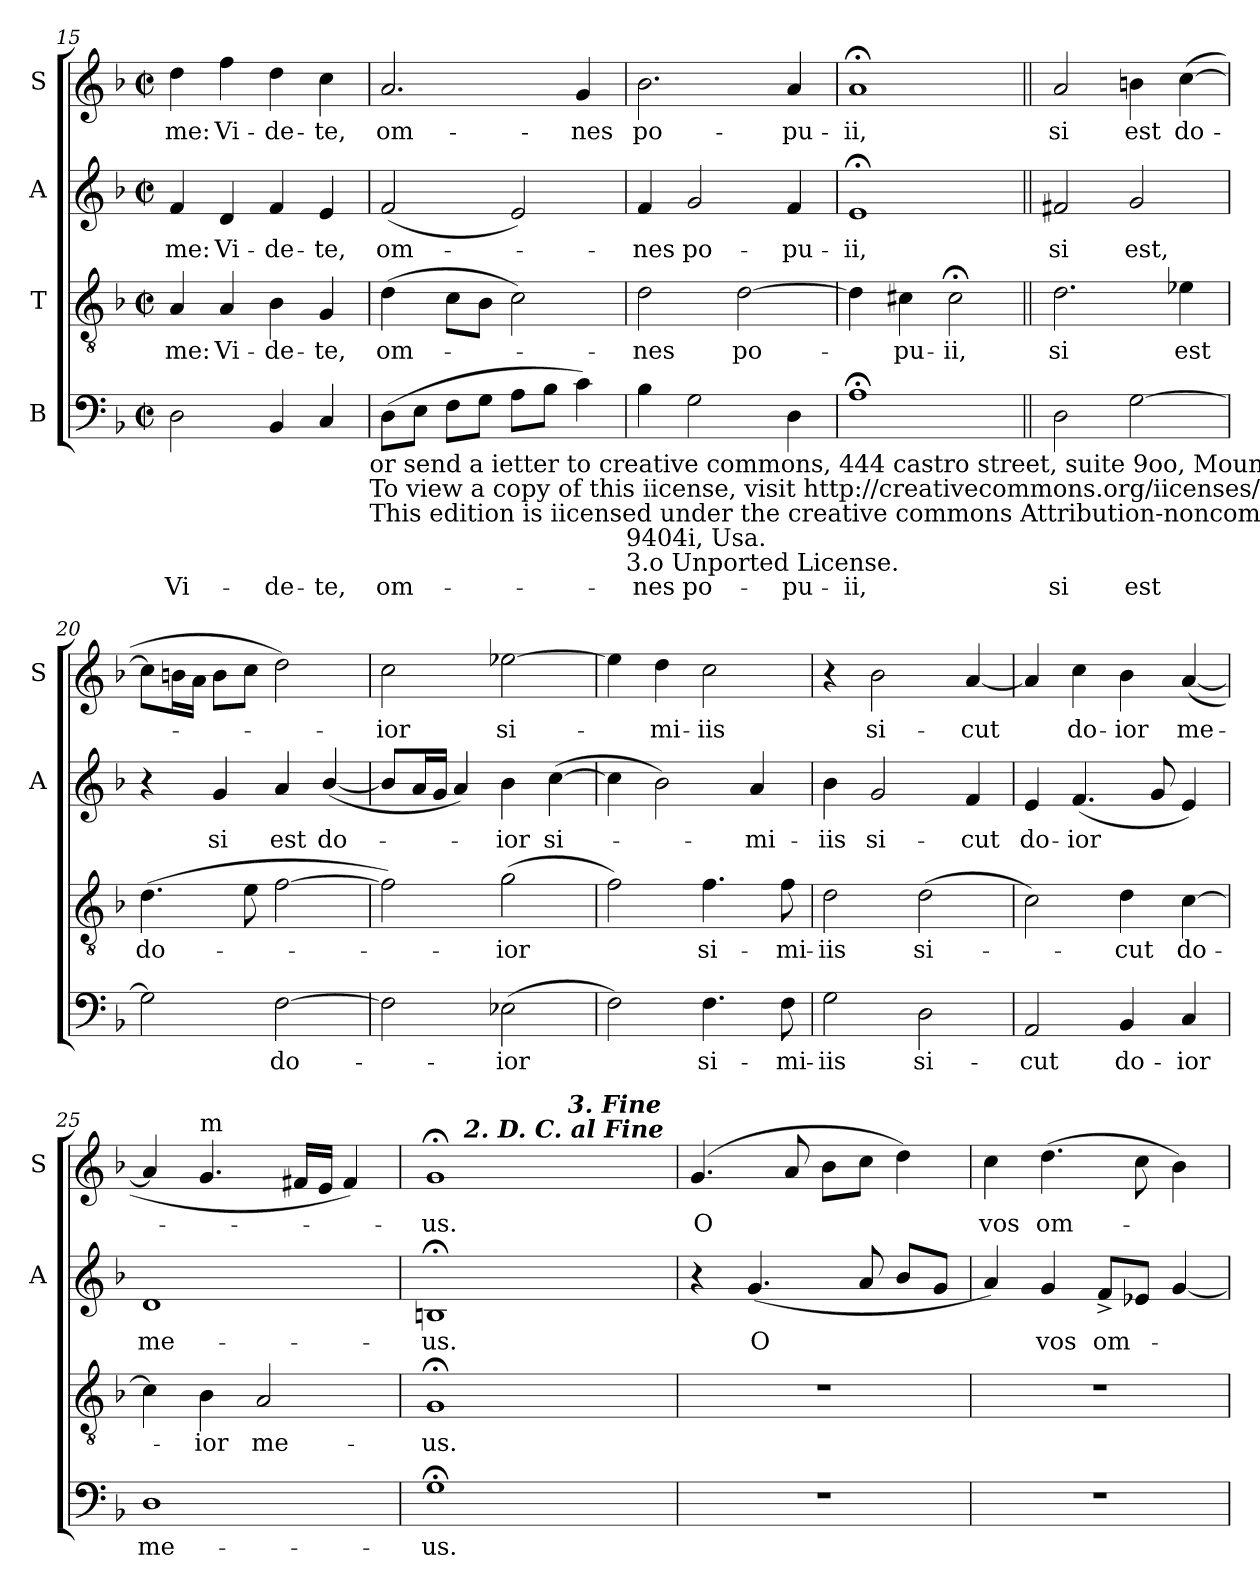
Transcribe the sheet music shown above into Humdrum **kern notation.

**kern	**text	**kern	**text	**kern	**text	**kern	**text
*part4	*part4	*part3	*part3	*part2	*part2	*part1	*part1
*staff4	*staff4	*staff3	*staff3	*staff2	*staff2	*staff1	*staff1
*I"B	*	*I"T	*	*I"A	*	*I"S	*
*	*	*	*	*I'A	*	*I'S	*
*clefF4	*	*clefGv2	*	*clefG2	*	*clefG2	*
*ITrd-3c-5	*	*	*	*	*	*	*
*k[b-e-]	*	*k[b-]	*	*k[b-]	*	*k[b-]	*
*B-:	*	*F:	*	*F:	*	*F:	*
*M2/2	*	*M2/2	*	*M2/2	*	*M2/2	*
*met(c|)	*	*met(c|)	*	*met(c|)	*	*met(c|)	*
=15	=15	=15	=15	=15	=15	=15	=15
!	!LO:LY:b	!	!LO:LY:b	!	!LO:LY:b	!	!LO:LY:b
2G\	Vi-	4A/	me:	4f/	me:	4dd\	me:
!	!	!	!LO:LY:b	!	!LO:LY:b	!	!LO:LY:b
.	.	4A/	Vi-	4d/	Vi-	4ff\	Vi-
!	!LO:LY:b	!	!LO:LY:b	!	!LO:LY:b	!	!LO:LY:b
4E-/	-de-	4B-\	-de-	4f/	-de-	4dd\	-de-
!	!LO:LY:b:rj	!	!LO:LY:b:rj	!	!LO:LY:b:rj	!	!LO:LY:b:rj
4F/	-te,	4G/	-te,	4e/	-te,	4cc\	-te,
!LO:TX:b:t=or send a ietter to creative commons, 444 castro street, suite 9oo, Mountain View, caiifornia,	!	!	!	!	!	!	!
!LO:TX:b:t=To view a copy of this iicense, visit http&colon;//creativecommons.org/iicenses/by-nc-sa/3.o/	!	!	!	!	!	!	!
!LO:TX:b:t=This edition is iicensed under the creative commons Attribution-noncommerciai-shareaiike	!	!	!	!	!	!	!
=16	=16	=16	=16	=16	=16	=16	=16
!	!LO:LY:b	!	!LO:LY:b	!	!LO:LY:b	!	!LO:LY:b
(>8G\L	om-	(>4d\	om-	(<2f/	om-	2.a/	om-
8A\J	.	.	.	.	.	.	.
8B-\L	.	8c\L	.	.	.	.	.
8c\J	.	8B-\J	.	.	.	.	.
8d\L	.	2c\)	.	2e/)	.	.	.
8e-\J	.	.	.	.	.	.	.
!	!	!	!	!	!	!	!LO:LY:b
4f\)	.	.	.	.	.	4g/	-nes
!LO:TX:b:t=9404i, Usa.	!	!	!	!	!	!	!
!LO:TX:b:t=3.o Unported License.	!	!	!	!	!	!	!
!!LO:PB:g=z
=17	=17	=17	=17	=17	=17	=17	=17
!	!LO:LY:b	!	!LO:LY:b	!	!LO:LY:b	!	!LO:LY:b
4e-\	-nes	2d\	-nes	4f/	-nes	2.b-\	po-
!	!LO:LY:b	!	!	!	!LO:LY:b	!	!
2c\	po-	.	.	2g/	po-	.	.
!	!	!	!LO:LY:b	!	!	!	!
.	.	[>2d\	po-	.	.	.	.
!	!LO:LY:b	!	!	!	!LO:LY:b	!	!LO:LY:b
4G\	-pu-	.	.	4f/	-pu-	4a/	-pu-
=18	=18	=18	=18	=18	=18	=18	=18
!	!LO:LY:b	!	!	!	!LO:LY:b	!	!LO:LY:b
1d;<	-ii,	4d\]	.	1e;	-ii,	1a;	-ii,
!	!	!	!LO:LY:b	!	!	!	!
.	.	4c#X\	-pu-	.	.	.	.
!	!	!	!LO:LY:b:rj	!	!	!	!
.	.	2c#;<\	-ii,	.	.	.	.
=19||	=19||	=19||	=19||	=19||	=19||	=19||	=19||
!	!LO:LY:b	!	!LO:LY:b	!	!LO:LY:b	!	!LO:LY:b
2G\	si	2.d\	si	2f#X/	si	2a/	si
!	!LO:LY:b	!	!	!	!LO:LY:b	!	!LO:LY:b
[>2c\	est	.	.	2g/	est,	4bn\	est
!	!	!	!LO:LY:b	!	!	!	!LO:LY:b
.	.	4e-X\	est	.	.	(>[>4cc\	do-
=20	=20	=20	=20	=20	=20	=20	=20
!	!	!	!LO:LY:b	!	!	!	!
2c\]	.	(>4.d\	do-	4r	.	8cc\L]	.
.	.	.	.	.	.	16b\L	.
.	.	.	.	.	.	16a\JJ	.
!	!	!	!	!	!LO:LY:b	!	!
.	.	.	.	4g/	si	8b\L	.
.	.	8e\	.	.	.	8cc\J	.
!	!LO:LY:b	!	!	!	!LO:LY:b	!	!
[>2B-\	do-	[>2f\	.	4a/	est	2dd\)	.
!	!	!	!	!	!LO:LY:b	!	!
.	.	.	.	(<[<4b-/	do-	.	.
=21	=21	=21	=21	=21	=21	=21	=21
!	!	!	!	!	!	!	!LO:LY:b
2B-\]	.	2f\])	.	8b-/L]	.	2cc\	-ior
.	.	.	.	16a/L	.	.	.
.	.	.	.	16g/JJ	.	.	.
.	.	.	.	4a/)	.	.	.
!	!LO:LY:b	!	!LO:LY:b	!	!LO:LY:b	!	!LO:LY:b
(>2A-X\	-ior	(>2g\	-ior	4b-\	-ior	[<2ee-X\	si-
!	!	!	!	!	!LO:LY:b	!	!
.	.	.	.	(>[<4cc\	si-	.	.
!!LO:LB:g=z
=22	=22	=22	=22	=22	=22	=22	=22
2B-\)	.	2f\)	.	4cc\]	.	4ee-\]	.
!	!	!	!	!	!	!	!LO:LY:b
.	.	.	.	2b-\)	.	4dd\	-mi-
!	!LO:LY:b	!	!LO:LY:b	!	!	!	!LO:LY:b
4.B-\	si-	4.f\	si-	.	.	2cc\	-iis
!	!	!	!	!	!LO:LY:b	!	!
.	.	.	.	4a/	-mi-	.	.
!	!LO:LY:b	!	!LO:LY:b	!	!	!	!
8B-\	-mi-	8f\	-mi-	.	.	.	.
=23	=23	=23	=23	=23	=23	=23	=23
!	!LO:LY:b	!	!LO:LY:b	!	!LO:LY:b	!	!
2c\	-iis	2d\	-iis	4b-\	-iis	4r	.
!	!	!	!	!	!LO:LY:b	!	!LO:LY:b
.	.	.	.	2g/	si-	2b-\	si-
!	!LO:LY:b	!	!LO:LY:b	!	!	!	!
2G\	si-	(>2d\	si-	.	.	.	.
!	!	!	!	!	!LO:LY:b	!	!LO:LY:b
.	.	.	.	4f/	-cut	[<4a/	-cut
=24	=24	=24	=24	=24	=24	=24	=24
!	!LO:LY:b	!	!	!	!LO:LY:b	!	!
2D/	-cut	2c\)	.	4e/	do-	4a/]	.
!	!	!	!	!	!LO:LY:b	!	!LO:LY:b
.	.	.	.	(<4.f/	-ior	4cc\	do-
!	!LO:LY:b	!	!LO:LY:b	!	!	!	!LO:LY:b:rj
4E-/	do-	4d\	-cut	.	.	4b-\	-ior
.	.	.	.	8g/	.	.	.
!	!LO:LY:b	!	!LO:LY:b	!	!	!	!LO:LY:b
4F/	-ior	[>4c\	do-	4e/)	.	(<[<4a/	me-
=25	=25	=25	=25	=25	=25	=25	=25
!	!LO:LY:b	!	!	!	!LO:LY:b	!	!
1G	me-	4c\]	.	1d	me-	4a/]	.
!	!	!	!	!	!	!LO:TX:a:t=m	!
!	!	!	!LO:LY:b	!	!	!	!
.	.	4B-\	-ior	.	.	4.g/	.
!	!	!	!LO:LY:b	!	!	!	!
.	.	2A/	me-	.	.	.	.
.	.	.	.	.	.	16f#/LL	.
.	.	.	.	.	.	16e/JJ	.
.	.	.	.	.	.	4f#/)	.
=26	=26	=26	=26	=26	=26	=26	=26
!	!LO:LY:b	!	!LO:LY:b	!	!LO:LY:b	!	!LO:LY:b
*	*	*	*	*	*	*^	*
*	*	*	*	*	*	*	*^	*
1c;<	-us.	1G;	-us.	1Bn;	-us.	1g;	8ryy	2ryy	-us.
!	!	!	!	!	!	!	!LO:TX:a:Bi:t=2. D. C. al Fine	!	!
.	.	.	.	.	.	.	2..ryy	.	.
.	.	.	.	.	.	.	.	16.ryy	.
!	!	!	!	!	!	!	!	!LO:TX:a:Bi:t=3. Fine	!
.	.	.	.	.	.	.	.	4ryy	.
.	.	.	.	.	.	.	.	8ryy	.
.	.	.	.	.	.	.	.	32ryy	.
!!LO:LB:g=z
=27	=27	=27	=27	=27	=27	=27	=27	=27	=27
!	!	!	!	!	!	!	!	!	!LO:LY:b
*	*	*	*	*	*	*v	*v	*v	*
1r	.	1r	.	4r	.	(<4.g/	O
!	!	!	!	!	!LO:LY:b	!	!
.	.	.	.	(<4.g/	O	.	.
.	.	.	.	.	.	8a/	.
.	.	.	.	.	.	8b-\L	.
.	.	.	.	8a/	.	8cc\J	.
.	.	.	.	8b-/L	.	4dd\)	.
.	.	.	.	8g/J	.	.	.
=28	=28	=28	=28	=28	=28	=28	=28
!	!	!	!	!	!	!	!LO:LY:b
1r	.	1r	.	4a/)	.	4cc\	vos
!	!	!	!	!	!LO:LY:b	!	!LO:LY:b
.	.	.	.	4g/	vos	(>4.dd\	om-
!	!	!	!	!	!LO:LY:b	!	!
.	.	.	.	8f^</L	om-	.	.
.	.	.	.	8e-/J	.	8cc\	.
.	.	.	.	[<4g/	.	4b-\)	.
=	=	=	=	=	=	=	=
*-	*-	*-	*-	*-	*-	*-	*-
